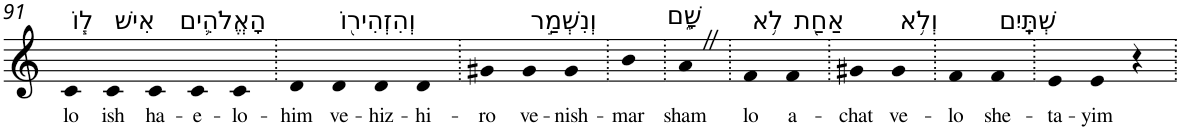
**kern	**text
*part1	*part1
*staff1	*staff1
*I"Piano	*
*I'Pno	*
!!LO:PB:g=z
*clefG2	*
*k[]	*
=91	=91
!LO:TX:a:t=ל֧וֹ	!
!	!LO:LY:b
4c	lo
!LO:TX:a:t=אִישׁ	!
!	!LO:LY:b
4c	ish
!LO:TX:a:t=הָאֱלֹהִ֛ים	!
!	!LO:LY:b
4c	ha-
!	!LO:LY:b
4c	-e-
!	!LO:LY:b
4c	-lo-
=92.	=92.
!	!LO:LY:b
4d	-him
!LO:TX:a:t=וְהִזְהִיר֖וֹ	!
!	!LO:LY:b
4d	ve-
!	!LO:LY:b
4d	-hiz-
!	!LO:LY:b
4d	-hi-
=93.	=93.
!	!LO:LY:b
4g#X	-ro
!LO:TX:a:t=וְנִשְׁמַ֣ר	!
!	!LO:LY:b
4g#	ve-
!	!LO:LY:b
4g#	-nish-
=94.	=94.
!	!LO:LY:b
4b	-mar
=95.	=95.
!LO:TX:a:t=שָׁ֑ם	!
!	!LO:LY:b
4aZ	sham
=96.	=96.
!LO:TX:a:t=לֹ֥א	!
!	!LO:LY:b
4f	lo
!LO:TX:a:t=אַחַ֖ת	!
!	!LO:LY:b
4f	a-
=97.	=97.
!	!LO:LY:b
4g#X	-chat
!LO:TX:a:t=וְלֹ֥א	!
!	!LO:LY:b
4g#	ve-
=98.	=98.
!	!LO:LY:b
4f	-lo
!LO:TX:a:t=שְׁתָּֽיִם	!
!	!LO:LY:b
4f	she-
=99.	=99.
!	!LO:LY:b
4e	-ta-
!	!LO:LY:b
4e	-yim
4r	.
=.	=.
*-	*-
